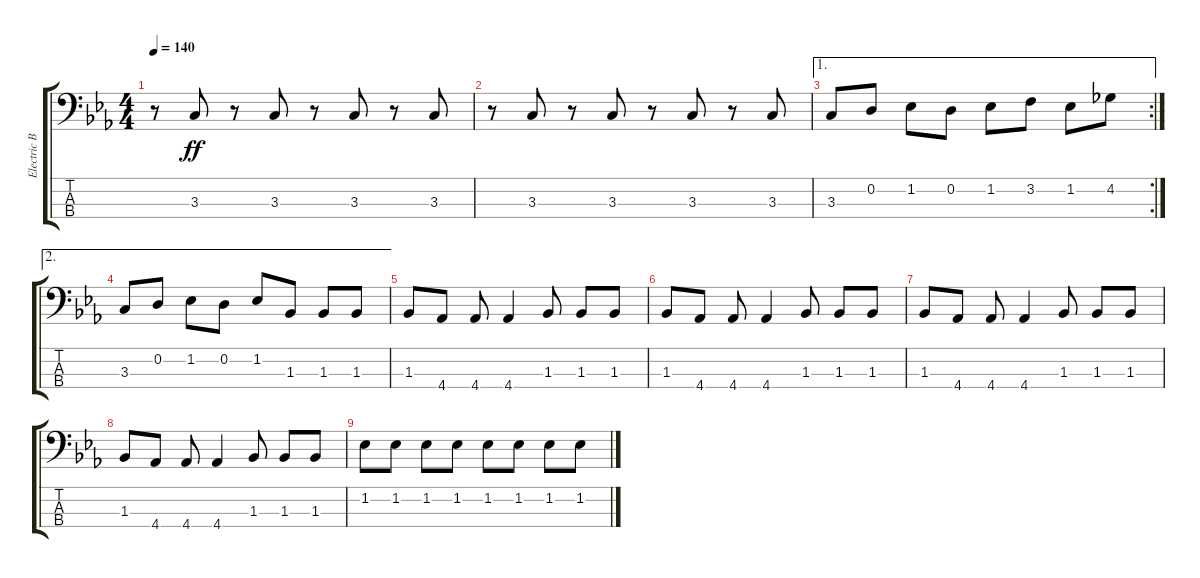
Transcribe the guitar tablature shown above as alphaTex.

\track ("Electric Bass " "Electric B") {instrument electricbasspick}
\staff {score tabs}
\tuning (G2 D2 A1 E1) {hide}
\ts (4 4)
\tempo 140
\clef f4
\ks eb
r.8{dy ff} 3.3.8 r.8 3.3.8 r.8 3.3.8 r.8 3.3.8 |
r.8 3.3.8 r.8 3.3.8 r.8 3.3.8 r.8 3.3.8 |
\ae 1
\rc 2
3.3.8 0.2.8 1.2.8 0.2.8 1.2.8 3.2.8 1.2.8 4.2.8 |
\ae 2
3.3.8 0.2.8 1.2.8 0.2.8 1.2.8 1.3.8 1.3.8 1.3.8 |
1.3.8 4.4.8 4.4.8 4.4.4 1.3.8 1.3.8 1.3.8 |
1.3.8 4.4.8 4.4.8 4.4.4 1.3.8 1.3.8 1.3.8 |
1.3.8 4.4.8 4.4.8 4.4.4 1.3.8 1.3.8 1.3.8 |
1.3.8 4.4.8 4.4.8 4.4.4 1.3.8 1.3.8 1.3.8 |
1.2.8 1.2.8 1.2.8 1.2.8 1.2.8 1.2.8 1.2.8 1.2.8
